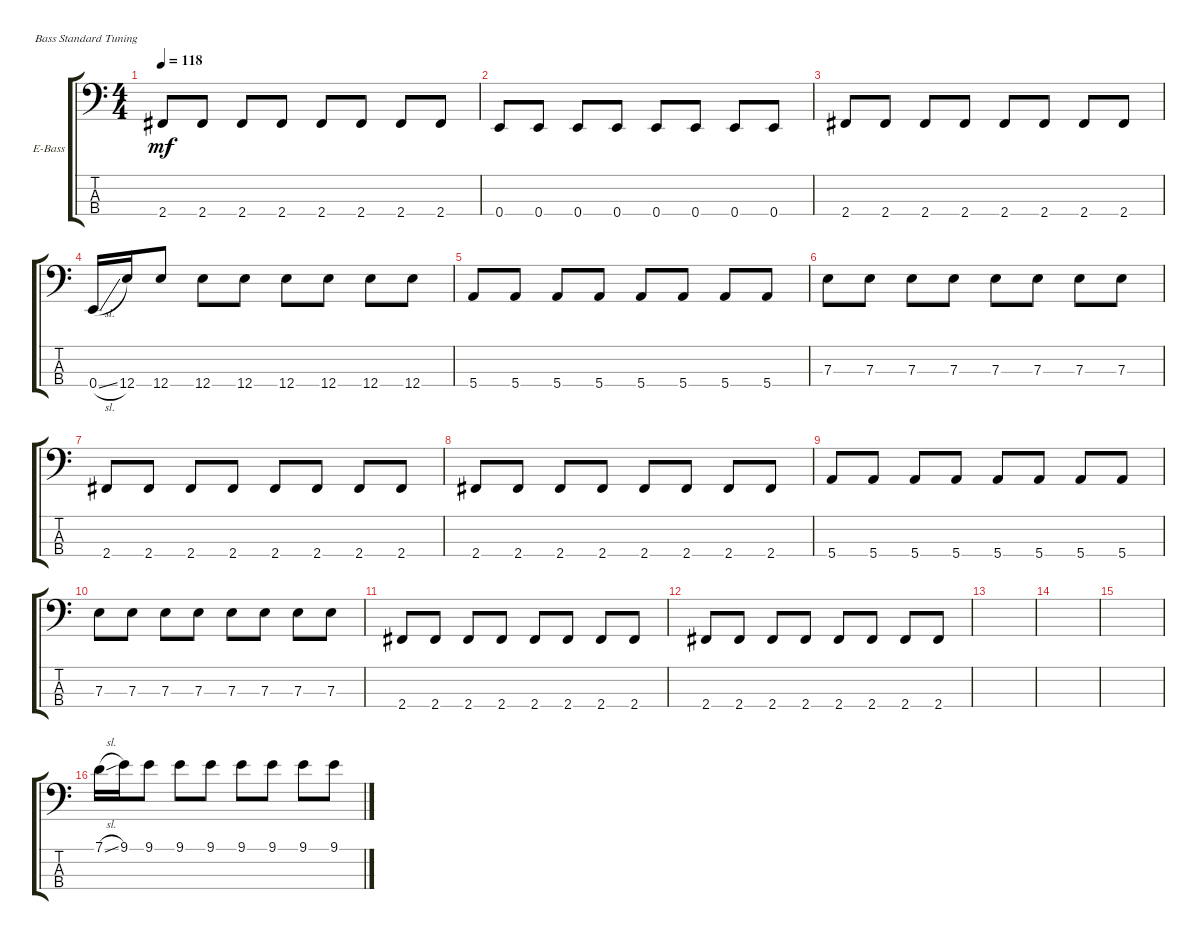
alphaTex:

\defaultSystemsLayout 4
\bracketExtendMode groupsimilarinstruments
\firstSystemTrackNameOrientation horizontal
\otherSystemsTrackNameOrientation horizontal
\track ("Electric Bass" "E-Bass") {instrument electricbassfinger}
\staff {score tabs}
\tuning (G2 D2 A1 E1)
\ts (4 4)
\tempo 118
\clef f4
\scale
0.333333
\ks c
2.4.8{dy mf} 2.4.8 2.4.8 2.4.8 2.4.8 2.4.8 2.4.8 2.4.8 |
0.4.8 0.4.8 0.4.8 0.4.8 0.4.8 0.4.8 0.4.8 0.4.8 |
2.4.8 2.4.8 2.4.8 2.4.8 2.4.8 2.4.8 2.4.8 2.4.8 |
\scale
0.333333 0.4{sl}.16 12.4.16 12.4.8 12.4.8 12.4.8 12.4.8 12.4.8 12.4.8 12.4.8 |
\scale
0.333333 5.4.8 5.4.8 5.4.8 5.4.8 5.4.8 5.4.8 5.4.8 5.4.8 |
7.3.8 7.3.8 7.3.8 7.3.8 7.3.8 7.3.8 7.3.8 7.3.8 |
2.4.8 2.4.8 2.4.8 2.4.8 2.4.8 2.4.8 2.4.8 2.4.8 |
2.4.8 2.4.8 2.4.8 2.4.8 2.4.8 2.4.8 2.4.8 2.4.8 |
5.4.8 5.4.8 5.4.8 5.4.8 5.4.8 5.4.8 5.4.8 5.4.8 |
7.3.8 7.3.8 7.3.8 7.3.8 7.3.8 7.3.8 7.3.8 7.3.8 |
2.4.8 2.4.8 2.4.8 2.4.8 2.4.8 2.4.8 2.4.8 2.4.8 |
2.4.8 2.4.8 2.4.8 2.4.8 2.4.8 2.4.8 2.4.8 2.4.8 |
|
|
|
7.1{sl}.16 9.1.16 9.1.8 9.1.8 9.1.8 9.1.8 9.1.8 9.1.8 9.1.8
